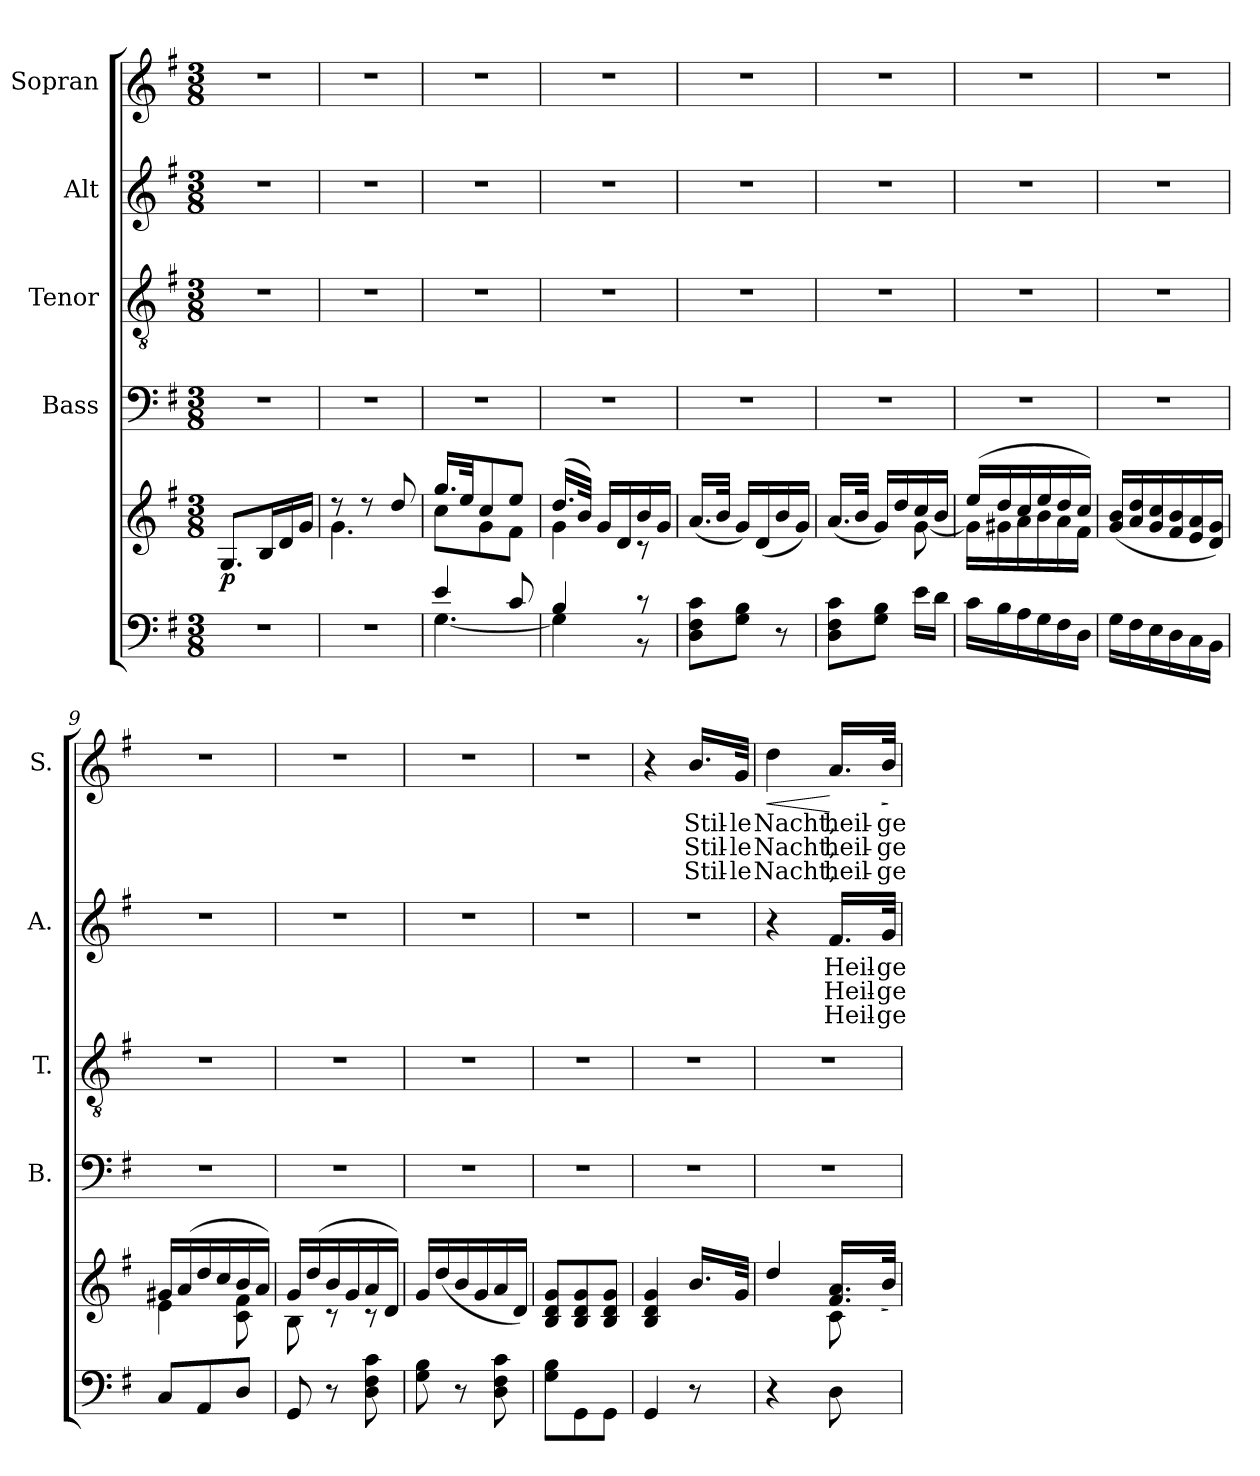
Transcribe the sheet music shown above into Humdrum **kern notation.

**kern	**kern	**dynam	**kern	**kern	**kern	**text	**text	**text	**kern	**text	**text	**text	**dynam
*part5	*part5	*part5	*part4	*part3	*part2	*part2	*part2	*part2	*part1	*part1	*part1	*part1	*part1
*staff6	*staff5	*staff5/6	*staff4	*staff3	*staff2	*staff2	*staff2	*staff2	*staff1	*staff1	*staff1	*staff1	*staff1
*	*	*	*I"Bass	*I"Tenor	*I"Alt	*	*	*	*I"Sopran	*	*	*	*
*	*	*	*I'B.	*I'T.	*I'A.	*	*	*	*I'S.	*	*	*	*
*clefF4	*clefG2	*	*clefF4	*clefGv2	*clefG2	*	*	*	*clefG2	*	*	*	*
*k[f#]	*k[f#]	*	*k[f#]	*k[f#]	*k[f#]	*	*	*	*k[f#]	*	*	*	*
*G:	*G:	*	*G:	*G:	*G:	*	*	*	*G:	*	*	*	*
*M3/8	*M3/8	*	*M3/8	*M3/8	*M3/8	*	*	*	*M3/8	*	*	*	*
=1	=1	=1	=1	=1	=1	=1	=1	=1	=1	=1	=1	=1	=1
!	!	!LO:DY:b	!	!	!	!	!	!	!	!	!	!	!
4.r	8.G/L	p	4.r	4.r	4.r	.	.	.	4.r	.	.	.	.
.	16B/L	.	.	.	.	.	.	.	.	.	.	.	.
.	16d/	.	.	.	.	.	.	.	.	.	.	.	.
.	16g/JJ	.	.	.	.	.	.	.	.	.	.	.	.
=2	=2	=2	=2	=2	=2	=2	=2	=2	=2	=2	=2	=2	=2
*	*^	*	*	*	*	*	*	*	*	*	*	*	*
4.r	8rdd	4.g\	.	4.r	4.r	4.r	.	.	.	4.r	.	.	.	.
.	8rdd	.	.	.	.	.	.	.	.	.	.	.	.	.
.	8dd/	.	.	.	.	.	.	.	.	.	.	.	.	.
=3	=3	=3	=3	=3	=3	=3	=3	=3	=3	=3	=3	=3	=3	=3
*^	*	*	*	*	*	*	*	*	*	*	*	*	*	*
4e/	[<4.G\	16.gg/LL	8cc\L	.	4.r	4.r	4.r	.	.	.	4.r	.	.	.	.
.	.	32ee/Jk	.	.	.	.	.	.	.	.	.	.	.	.	.
.	.	8cc/	8g\	.	.	.	.	.	.	.	.	.	.	.	.
8c/	.	8ee/J	8f#\J	.	.	.	.	.	.	.	.	.	.	.	.
=4	=4	=4	=4	=4	=4	=4	=4	=4	=4	=4	=4	=4	=4	=4	=4
4B/	4G\]	(>16.dd/LL	4g\	.	4.r	4.r	4.r	.	.	.	4.r	.	.	.	.
.	.	32b/JJk)	.	.	.	.	.	.	.	.	.	.	.	.	.
.	.	16g/LL	.	.	.	.	.	.	.	.	.	.	.	.	.
.	.	16d/	.	.	.	.	.	.	.	.	.	.	.	.	.
8r	8r	16b/	8rc	.	.	.	.	.	.	.	.	.	.	.	.
.	.	16g/JJ	.	.	.	.	.	.	.	.	.	.	.	.	.
*v	*v	*	*	*	*	*	*	*	*	*	*	*	*	*	*
*	*v	*v	*	*	*	*	*	*	*	*	*	*	*	*
=5	=5	=5	=5	=5	=5	=5	=5	=5	=5	=5	=5	=5	=5
8D\ 8F#\ 8c\L	(<16.a/LL	.	4.r	4.r	4.r	.	.	.	4.r	.	.	.	.
.	32b/JJk	.	.	.	.	.	.	.	.	.	.	.	.
8G\ 8B\J	16g/LL)	.	.	.	.	.	.	.	.	.	.	.	.
.	(<16d/	.	.	.	.	.	.	.	.	.	.	.	.
8r	16b/	.	.	.	.	.	.	.	.	.	.	.	.
.	16g/JJ)	.	.	.	.	.	.	.	.	.	.	.	.
=6	=6	=6	=6	=6	=6	=6	=6	=6	=6	=6	=6	=6	=6
*	*^	*	*	*	*	*	*	*	*	*	*	*	*
8D\ 8F#\ 8c\L	(<16.a/LL	4ryy	.	4.r	4.r	4.r	.	.	.	4.r	.	.	.	.
.	32b/JJk	.	.	.	.	.	.	.	.	.	.	.	.	.
8G\ 8B\J	16g/LL)	.	.	.	.	.	.	.	.	.	.	.	.	.
.	16dd/	.	.	.	.	.	.	.	.	.	.	.	.	.
16e\LL	16cc/	[<8g\	.	.	.	.	.	.	.	.	.	.	.	.
16d\JJ	16b/JJ	.	.	.	.	.	.	.	.	.	.	.	.	.
=7	=7	=7	=7	=7	=7	=7	=7	=7	=7	=7	=7	=7	=7	=7
16c\LL	(>16ee/LL	16g\LL]	.	4.r	4.r	4.r	.	.	.	4.r	.	.	.	.
16B\	16dd/	16g#X\	.	.	.	.	.	.	.	.	.	.	.	.
16A\	16cc/	16a\	.	.	.	.	.	.	.	.	.	.	.	.
16G\	16ee/	16b\	.	.	.	.	.	.	.	.	.	.	.	.
16F#\	16dd/	16a\	.	.	.	.	.	.	.	.	.	.	.	.
16D\JJ	16cc/JJ)	16f#\JJ	.	.	.	.	.	.	.	.	.	.	.	.
*	*v	*v	*	*	*	*	*	*	*	*	*	*	*	*
!!LO:LB:g=z
=8	=8	=8	=8	=8	=8	=8	=8	=8	=8	=8	=8	=8	=8
16G\LL	(<16g/ 16b/LL	.	4.r	4.r	4.r	.	.	.	4.r	.	.	.	.
16F#\	16a/ 16dd/	.	.	.	.	.	.	.	.	.	.	.	.
16E\	16g/ 16cc/	.	.	.	.	.	.	.	.	.	.	.	.
16D\	16f#/ 16b/	.	.	.	.	.	.	.	.	.	.	.	.
16C\	16e/ 16a/	.	.	.	.	.	.	.	.	.	.	.	.
16BB\JJ	16d/ 16g/JJ)	.	.	.	.	.	.	.	.	.	.	.	.
=9	=9	=9	=9	=9	=9	=9	=9	=9	=9	=9	=9	=9	=9
*	*^	*	*	*	*	*	*	*	*	*	*	*	*
8C/L	16g#X/LL	4e\	.	4.r	4.r	4.r	.	.	.	4.r	.	.	.	.
.	(>16a/	.	.	.	.	.	.	.	.	.	.	.	.	.
8AA/	16dd/	.	.	.	.	.	.	.	.	.	.	.	.	.
.	16cc/	.	.	.	.	.	.	.	.	.	.	.	.	.
8D/J	16b/	8c\ 8f#\	.	.	.	.	.	.	.	.	.	.	.	.
.	16a/JJ)	.	.	.	.	.	.	.	.	.	.	.	.	.
=10	=10	=10	=10	=10	=10	=10	=10	=10	=10	=10	=10	=10	=10	=10
8GG/	16g/LL	8B\	.	4.r	4.r	4.r	.	.	.	4.r	.	.	.	.
.	(>16dd/	.	.	.	.	.	.	.	.	.	.	.	.	.
8r	16b/	8rc	.	.	.	.	.	.	.	.	.	.	.	.
.	16g/	.	.	.	.	.	.	.	.	.	.	.	.	.
8D\ 8F#\ 8c\	16a/	8rc	.	.	.	.	.	.	.	.	.	.	.	.
.	16d/JJ)	.	.	.	.	.	.	.	.	.	.	.	.	.
*	*v	*v	*	*	*	*	*	*	*	*	*	*	*	*
=11	=11	=11	=11	=11	=11	=11	=11	=11	=11	=11	=11	=11	=11
8G\ 8B\	16g/LL	.	4.r	4.r	4.r	.	.	.	4.r	.	.	.	.
.	(<16dd/	.	.	.	.	.	.	.	.	.	.	.	.
8r	16b/	.	.	.	.	.	.	.	.	.	.	.	.
.	16g/	.	.	.	.	.	.	.	.	.	.	.	.
8D\ 8F#\ 8c\	16a/	.	.	.	.	.	.	.	.	.	.	.	.
.	16d/JJ)	.	.	.	.	.	.	.	.	.	.	.	.
=12	=12	=12	=12	=12	=12	=12	=12	=12	=12	=12	=12	=12	=12
8G\ 8B\L	8B/ 8d/ 8g/L	.	4.r	4.r	4.r	.	.	.	4.r	.	.	.	.
8GG\	8B/ 8d/ 8g/	.	.	.	.	.	.	.	.	.	.	.	.
8GG\J	8B/ 8d/ 8g/J	.	.	.	.	.	.	.	.	.	.	.	.
=13	=13	=13	=13	=13	=13	=13	=13	=13	=13	=13	=13	=13	=13
4GG/	4B/ 4d/ 4g/	.	4.r	4.r	4.r	.	.	.	4r	.	.	.	.
!	!	!	!	!	!	!	!	!	!	!LO:LY:b	!LO:LY:b	!LO:LY:b	!
8r	16.b/LL	.	.	.	.	.	.	.	16.b/LL	Stil-	Stil-	Stil-	.
!	!	!	!	!	!	!	!	!	!	!LO:LY:b	!LO:LY:b	!LO:LY:b	!
.	32g/JJk	.	.	.	.	.	.	.	32g/JJk	-le	-le	-le	.
=14	=14	=14	=14	=14	=14	=14	=14	=14	=14	=14	=14	=14	=14
*	*^	*	*	*	*	*	*	*	*	*	*	*	*
!	!	!	!	!	!	!	!	!	!	!	!LO:LY:b	!LO:LY:b	!LO:LY:b	!LO:HP:b
4r	4dd/	4ryy	.	4.r	4.r	4r	.	.	.	4dd\	Nacht,	Nacht,	Nacht,	<
!	!	!	!	!	!	!	!LO:LY:b	!LO:LY:b	!LO:LY:b	!	!LO:LY:b	!LO:LY:b	!LO:LY:b	!
8D\	16.f#/ 16.a/LL	8c\	.	.	.	16.f#/LL	Heil-	Heil-	Heil-	16.a/LL	heil-	heil-	heil-	[
!	!	!	!LO:HP:b	!	!	!	!LO:LY:b	!LO:LY:b	!LO:LY:b	!	!LO:LY:b	!LO:LY:b	!LO:LY:b	!LO:HP:b
.	32b/JJk	.	>	.	.	32g/JJk	-ge	-ge	-ge	32b/JJk	-ge	-ge	-ge	>
*	*v	*v	*	*	*	*	*	*	*	*	*	*	*	*
.	.	]	.	.	.	.	.	.	.	.	.	.	]
=	=	=	=	=	=	=	=	=	=	=	=	=	=
*-	*-	*-	*-	*-	*-	*-	*-	*-	*-	*-	*-	*-	*-
